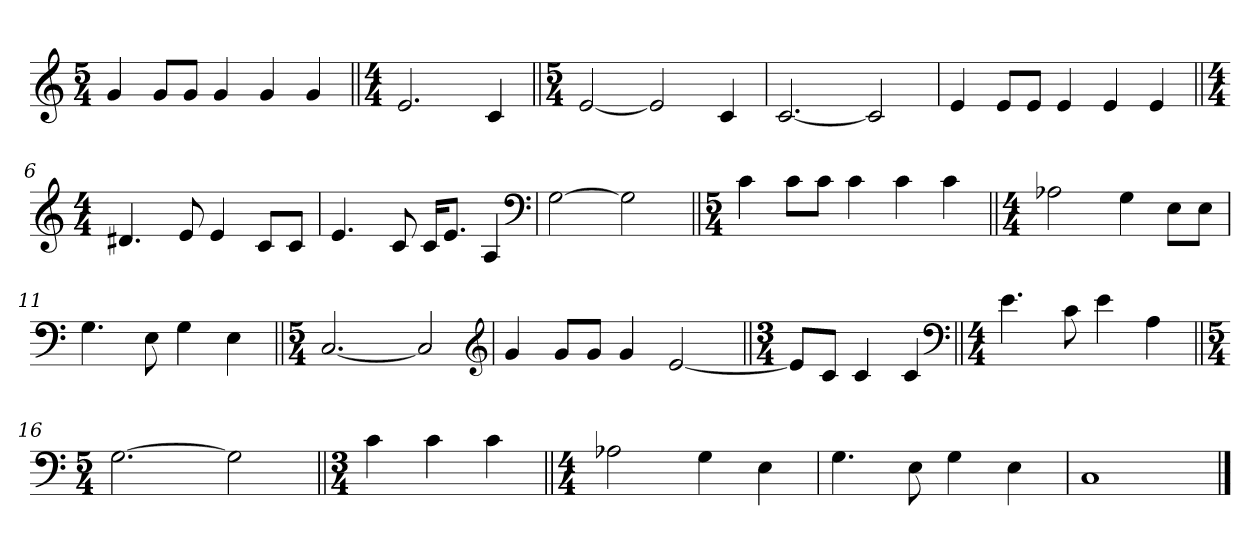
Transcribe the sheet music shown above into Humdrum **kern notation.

**kern
*part1
*staff1
*clefG2
*k[]
*M5/4
=1
4g/
8g/L
8g/J
4g/
4g/
4g/
=2||
*M4/4
2.e/
4c/
=3||
*M5/4
[2e/
2e/]
4c/
=4
[2.c/
2c/]
=5
4e/
8e/L
8e/J
4e/
4e/
4e/
=6||
*M4/4
4.d#X/
8e/
4e/
8c/L
8c/J
=7
4.e/
8c/
16c/KL
8.e/J
4A/
*clefF4
=8
[2G\
2G\]
=9||
*M5/4
4c\
8c\L
8c\J
4c\
4c\
4c\
=10||
*M4/4
2A-X\
4G\
8E\L
8E\J
=11
4.G\
8E\
4G\
4E\
=12||
*M5/4
[2.C/
2C/]
*clefG2
=13
4g/
8g/L
8g/J
4g/
[2e/
=14||
*M3/4
8e/L]
8c/J
4c/
4c/
*clefF4
=15||
*M4/4
4.e\
8c\
4e\
4A\
=16||
*M5/4
[2.G\
2G\]
=17||
*M3/4
4c\
4c\
4c\
=18||
*M4/4
2A-X\
4G\
4E\
=19
4.G\
8E\
4G\
4E\
=20
1C
==
*-
